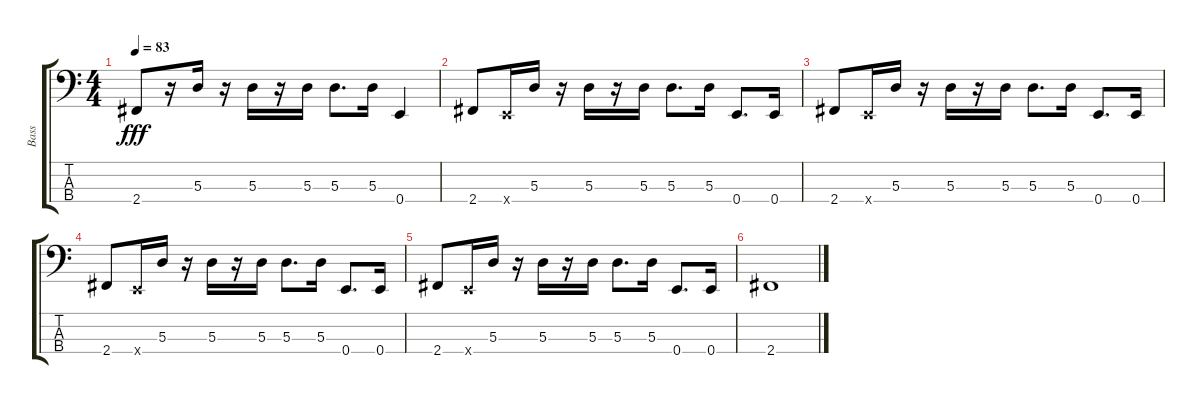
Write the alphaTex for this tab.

\track ("Bass" "Bass") {instrument fretlessbass}
\staff {score tabs}
\tuning (G2 D2 A1 E1) {hide}
\ts (4 4)
\tempo 83
\clef f4
\ks c
2.4.8{dy fff} r.16 5.3.16 r.16 5.3.16 r.16 5.3.16 5.3.8{d} 5.3.16 0.4.4 |
2.4.8 0.4{x}.16 5.3.16 r.16 5.3.16 r.16 5.3.16 5.3.8{d} 5.3.16 0.4.8{d} 0.4.16 |
2.4.8 0.4{x}.16 5.3.16 r.16 5.3.16 r.16 5.3.16 5.3.8{d} 5.3.16 0.4.8{d} 0.4.16 |
2.4.8 0.4{x}.16 5.3.16 r.16 5.3.16 r.16 5.3.16 5.3.8{d} 5.3.16 0.4.8{d} 0.4.16 |
2.4.8 0.4{x}.16 5.3.16 r.16 5.3.16 r.16 5.3.16 5.3.8{d} 5.3.16 0.4.8{d} 0.4.16 |
2.4.1
